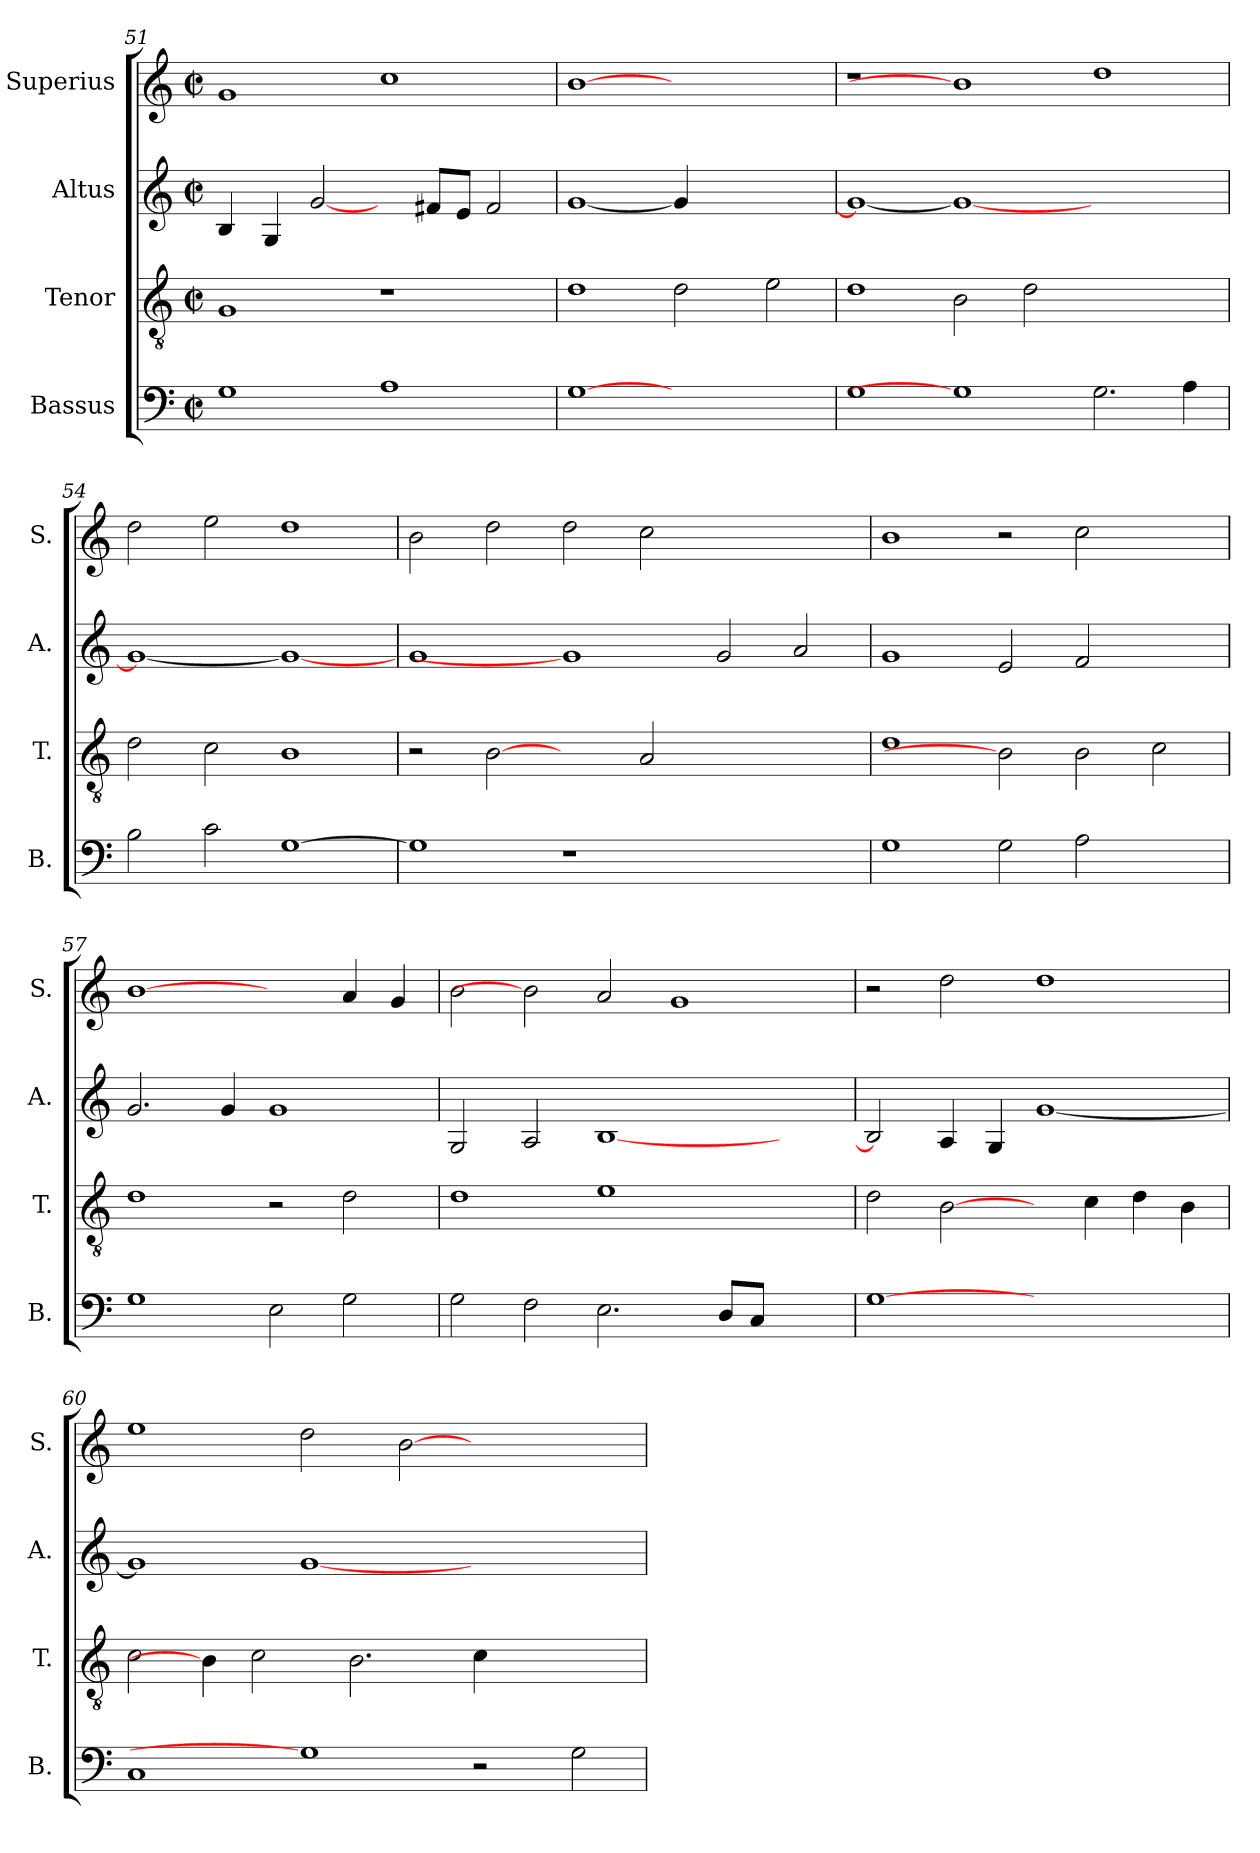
**kern	**kern	**kern	**kern
*part4	*part3	*part2	*part1
*staff4	*staff3	*staff2	*staff1
*I"Bassus	*I"Tenor	*I"Altus	*I"Superius
*I'B.	*I'T.	*I'A.	*I'S.
*clefF4	*clefGv2	*clefG2	*clefG2
*	*ITrd7c12	*	*
*k[]	*k[]	*k[]	*k[]
*C:	*C:	*C:	*C:
*M2/2	*M2/2	*M2/2	*M2/2
*met(c|)	*met(c|)	*met(c|)	*met(c|)
=51	=51	=51	=51
1Gi	1GGi	4Bi/	1gi
.	.	4Gi/	.
.	.	[2gi/	.
1Ai	1r	4ryy	1cci
.	.	8f#Xi/L	.
.	.	8ei/J	.
.	.	2f#i/	.
=52	=52	=52	=52
[1Gi	1Di	[<1gi	[1bi
1ryy	2Di\	4gi/]	1ryy
.	.	2.ryy	.
.	2Ei\	.	.
=53	=53	=53	=53
1Gi	1Di	1gi_<	1r
1Gi]	2BBi\	1gi_	1bi]
.	2Di\	.	.
2.Gi\	1ryy	1ryy	1ddi
4Ai\	.	.	.
!!LO:LB:g=z
=54	=54	=54	=54
2Bi\	2Di\	1gi_<	2ddi\
2ci\	2Ci\	.	2eei\
[>1Gi	1BBi	1gi_	1ddi
=55	=55	=55	=55
1Gi]	2r	1gi	2bi\
.	[2BBi	.	2ddi\
1r	2ryy	1gi]	2ddi\
.	2AAi/	.	2cci\
1ryy	1ryy	2gi/	1ryy
.	.	2ai/	.
=56	=56	=56	=56
1Gi	1Di	1gi	1bi
2Gi\	2BBi]	2ei/	2r
2Ai\	2BBi\	2fi/	2cci\
2ryy	2Ci\	2ryy	2ryy
=57	=57	=57	=57
1Gi	1Di	2.gi/	[1bi
.	.	4gi/	.
2Ei\	2r	1gi	2ryy
2Gi\	2Di\	.	4ai/
.	.	.	4gi/
=58	=58	=58	=58
2Gi\	1Di	2Gi/	2bi\
2Fi\	.	2Ai/	2bi]
2.Ei\	1Ei	[<1Bi	2ai/
.	.	.	1gi
8Di/L	.	.	.
8Ci/J	.	.	.
2ryy	2ryy	2ryy	.
!!LO:PB:g=z
=59	=59	=59	=59
[1Gi	2Di\	2Bi/]	2r
.	[2BBi\	4Ai/	2ddi\
.	.	4Gi/	.
1ryy	4ryy	[<1gi	1ddi
.	4Ci\	.	.
.	4Di\	.	.
.	4BBi\	.	.
=60	=60	=60	=60
1Ci	2Ci\	1gi]	1eei
.	4BBi\]	.	.
.	2Ci\	.	.
1Gi]	.	[<1gi	2ddi\
.	2.BBi\	.	.
.	.	.	[>2bi\
2r	4Ci\	1ryy	1ryy
.	2.ryy	.	.
2Gi\	.	.	.
=	=	=	=
*-	*-	*-	*-
